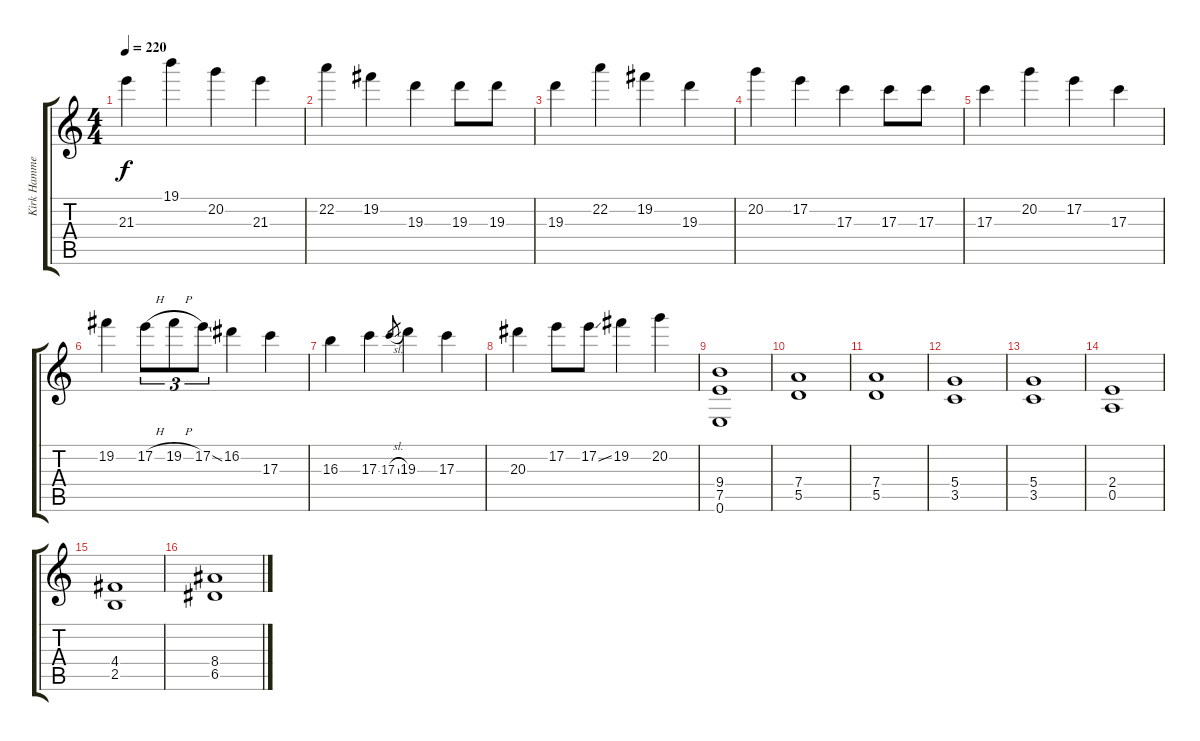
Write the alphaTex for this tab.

\track ("Kirk Hammett Distortion" "Kirk Hamme") {instrument distortionguitar}
\staff {score tabs}
\tuning (E4 B3 G3 D3 A2 E2) {hide}
\ts (4 4)
\tempo 220
\clef g2
\ks c
21.3.4{dy f} 19.1.4 20.2.4 21.3.4 |
22.2.4 19.2.4 19.3.4 19.3.8 19.3.8 |
19.3.4 22.2.4 19.2.4 19.3.4 |
20.2.4 17.2.4 17.3.4 17.3.8 17.3.8 |
17.3.4 20.2.4 17.2.4 17.3.4 |
19.2.4 17.2{h}.8{tu (3 2)} 19.2{h}.8{tu (3 2)} 17.2{ss}.8{tu (3 2)} 16.2.4 17.3.4 |
16.3.4 17.3.4 17.3{sl}.8{gr} 19.3.4 17.3.4 |
20.3.4 17.2.8 17.2{ss}.8 19.2.4 20.2.4 |
(9.4 7.5 0.6).1 |
(7.4 5.5).1 |
(7.4 5.5).1 |
(5.4 3.5).1 |
(5.4 3.5).1 |
(2.4 0.5).1 |
(4.4 2.5).1 |
(8.4 6.5).1
